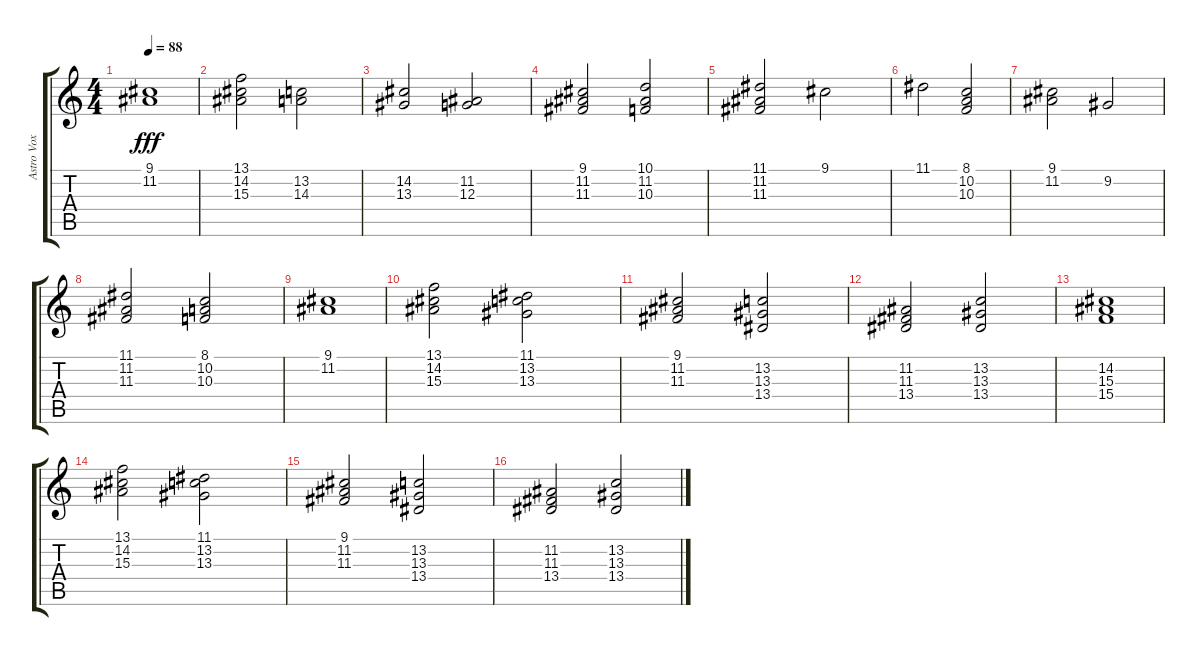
\track ("Astro Vox" "Astro Vox") {instrument synthstrings1}
\staff {score tabs}
\tuning (E4 B3 G3 D3 A2 E2) {hide}
\ts (4 4)
\tempo 88
\clef g2
\ks c
(9.1 11.2).1{dy fff} |
(13.1 14.2 15.3).2 (13.2 14.3).2 |
(14.2 13.3).2 (11.2 12.3).2 |
(9.1 11.2 11.3).2 (10.1 11.2 10.3).2 |
(11.1 11.2 11.3).2 9.1.2 |
11.1.2 (8.1 10.2 10.3).2 |
(9.1 11.2).2 9.2.2 |
(11.1 11.2 11.3).2 (8.1 10.2 10.3).2 |
(9.1 11.2).1 |
(13.1 14.2 15.3).2 (11.1 13.2 13.3).2 |
(9.1 11.2 11.3).2 (13.2 13.3 13.4).2 |
(11.2 11.3 13.4).2 (13.2 13.3 13.4).2 |
(14.2 15.3 15.4).1 |
(13.1 14.2 15.3).2 (11.1 13.2 13.3).2 |
(9.1 11.2 11.3).2 (13.2 13.3 13.4).2 |
(11.2 11.3 13.4).2 (13.2 13.3 13.4).2
